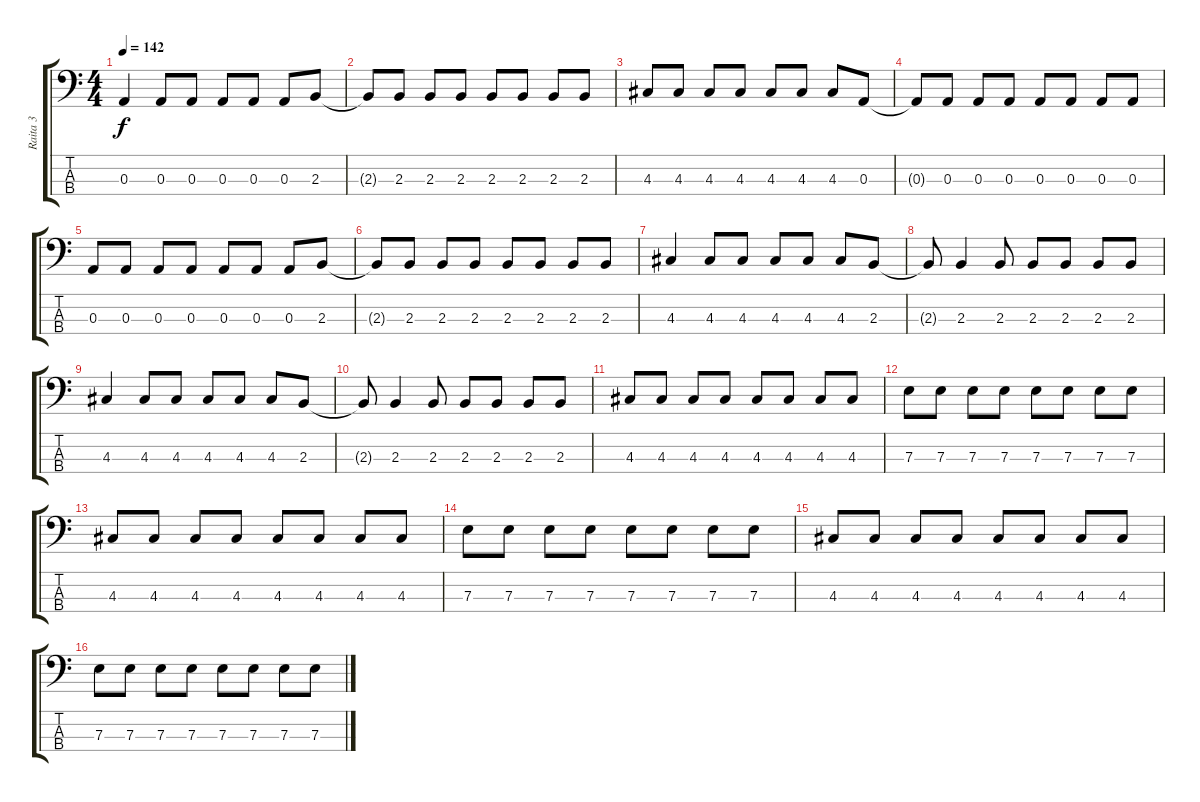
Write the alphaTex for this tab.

\track ("Raita 3" "Raita 3") {instrument electricbassfinger}
\staff {score tabs}
\tuning (G2 D2 A1 E1) {hide}
\ts (4 4)
\tempo 142
\clef f4
\ks c
0.3.4{dy f} 0.3.8 0.3.8 0.3.8 0.3.8 0.3.8 2.3.8 |
2.3{t}.8 2.3.8 2.3.8 2.3.8 2.3.8 2.3.8 2.3.8 2.3.8 |
4.3.8 4.3.8 4.3.8 4.3.8 4.3.8 4.3.8 4.3.8 0.3.8 |
0.3{t}.8 0.3.8 0.3.8 0.3.8 0.3.8 0.3.8 0.3.8 0.3.8 |
0.3.8 0.3.8 0.3.8 0.3.8 0.3.8 0.3.8 0.3.8 2.3.8 |
2.3{t}.8 2.3.8 2.3.8 2.3.8 2.3.8 2.3.8 2.3.8 2.3.8 |
4.3.4 4.3.8 4.3.8 4.3.8 4.3.8 4.3.8 2.3.8 |
2.3{t}.8 2.3.4 2.3.8 2.3.8 2.3.8 2.3.8 2.3.8 |
4.3.4 4.3.8 4.3.8 4.3.8 4.3.8 4.3.8 2.3.8 |
2.3{t}.8 2.3.4 2.3.8 2.3.8 2.3.8 2.3.8 2.3.8 |
4.3.8 4.3.8 4.3.8 4.3.8 4.3.8 4.3.8 4.3.8 4.3.8 |
7.3.8 7.3.8 7.3.8 7.3.8 7.3.8 7.3.8 7.3.8 7.3.8 |
4.3.8 4.3.8 4.3.8 4.3.8 4.3.8 4.3.8 4.3.8 4.3.8 |
7.3.8 7.3.8 7.3.8 7.3.8 7.3.8 7.3.8 7.3.8 7.3.8 |
4.3.8 4.3.8 4.3.8 4.3.8 4.3.8 4.3.8 4.3.8 4.3.8 |
7.3.8 7.3.8 7.3.8 7.3.8 7.3.8 7.3.8 7.3.8 7.3.8
